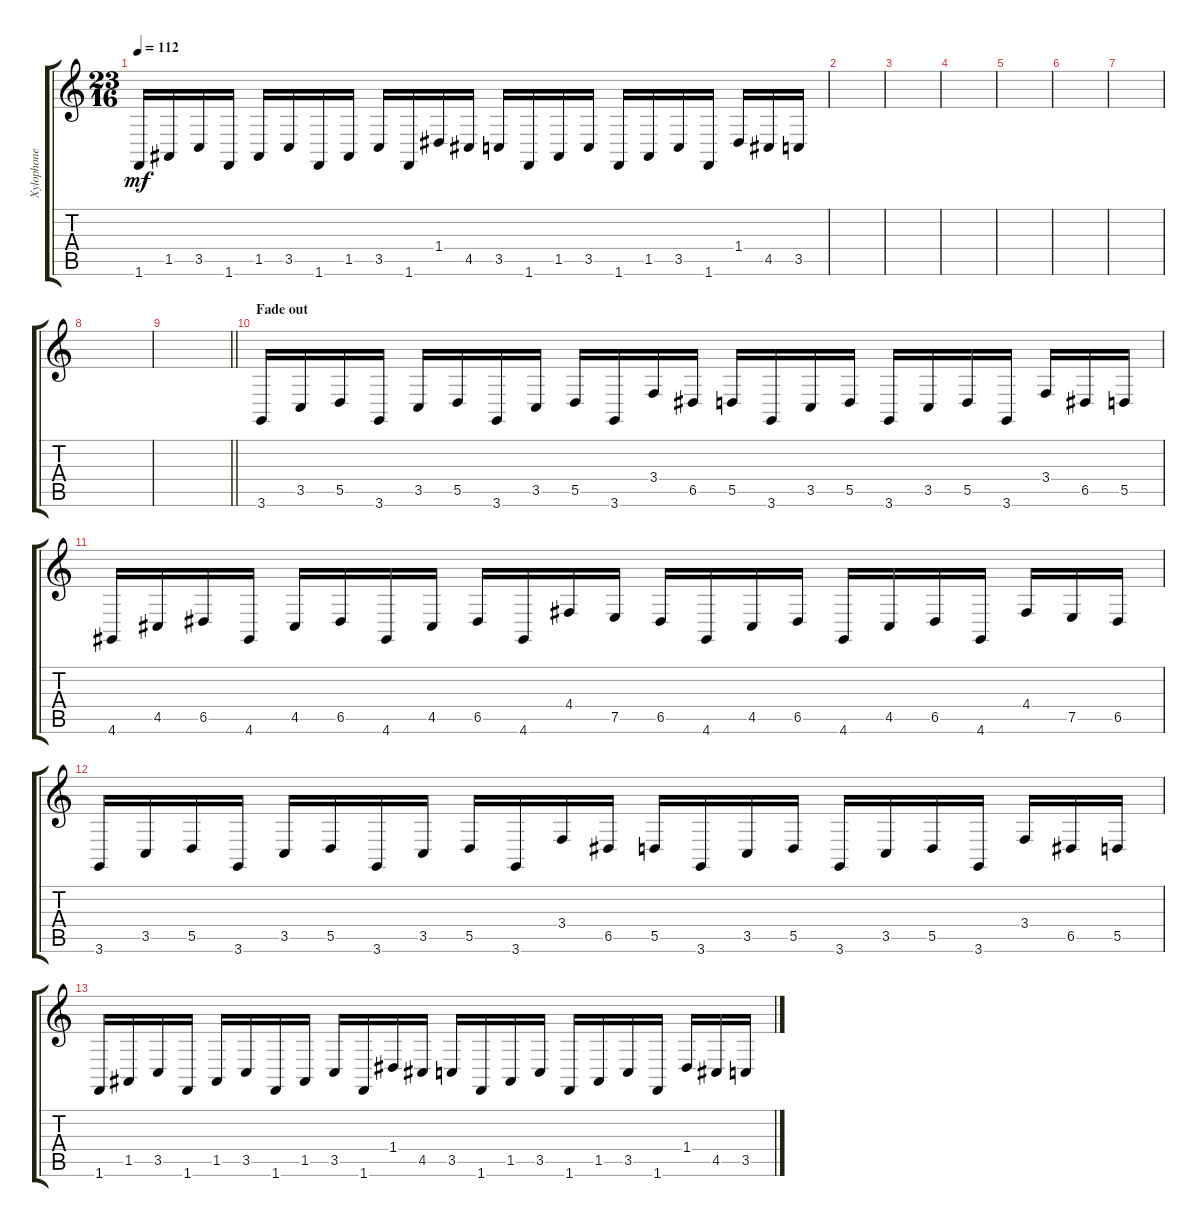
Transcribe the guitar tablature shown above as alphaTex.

\track ("Xylophone" "Xylophone") {instrument marimba}
\staff {score tabs}
\tuning (E4 B3 G3 D3 A2 E2) {hide}
\ts (23 16)
\tempo 112
\clef g2
\ks c
1.6.16{dy mf} 1.5.16 3.5.16 1.6.16 1.5.16 3.5.16 1.6.16 1.5.16 3.5.16 1.6.16 1.4.16 4.5.16 3.5.16 1.6.16 1.5.16 3.5.16 1.6.16 1.5.16 3.5.16 1.6.16 1.4.16 4.5.16 3.5.16 |
|
|
|
|
|
|
|
\barLineRight lightlight
|
\section ("" "Fade out")
3.6.16 3.5.16 5.5.16 3.6.16 3.5.16 5.5.16 3.6.16 3.5.16 5.5.16 3.6.16 3.4.16 6.5.16 5.5.16 3.6.16 3.5.16 5.5.16 3.6.16 3.5.16 5.5.16 3.6.16 3.4.16 6.5.16 5.5.16 |
4.6.16 4.5.16 6.5.16 4.6.16 4.5.16 6.5.16 4.6.16 4.5.16 6.5.16 4.6.16 4.4.16 7.5.16 6.5.16 4.6.16 4.5.16 6.5.16 4.6.16 4.5.16 6.5.16 4.6.16 4.4.16 7.5.16 6.5.16 |
3.6.16 3.5.16 5.5.16 3.6.16 3.5.16 5.5.16 3.6.16 3.5.16 5.5.16 3.6.16 3.4.16 6.5.16 5.5.16 3.6.16 3.5.16 5.5.16 3.6.16 3.5.16 5.5.16 3.6.16 3.4.16 6.5.16 5.5.16 |
1.6.16 1.5.16 3.5.16 1.6.16 1.5.16 3.5.16 1.6.16 1.5.16 3.5.16 1.6.16 1.4.16 4.5.16 3.5.16 1.6.16 1.5.16 3.5.16 1.6.16 1.5.16 3.5.16 1.6.16 1.4.16 4.5.16 3.5.16
